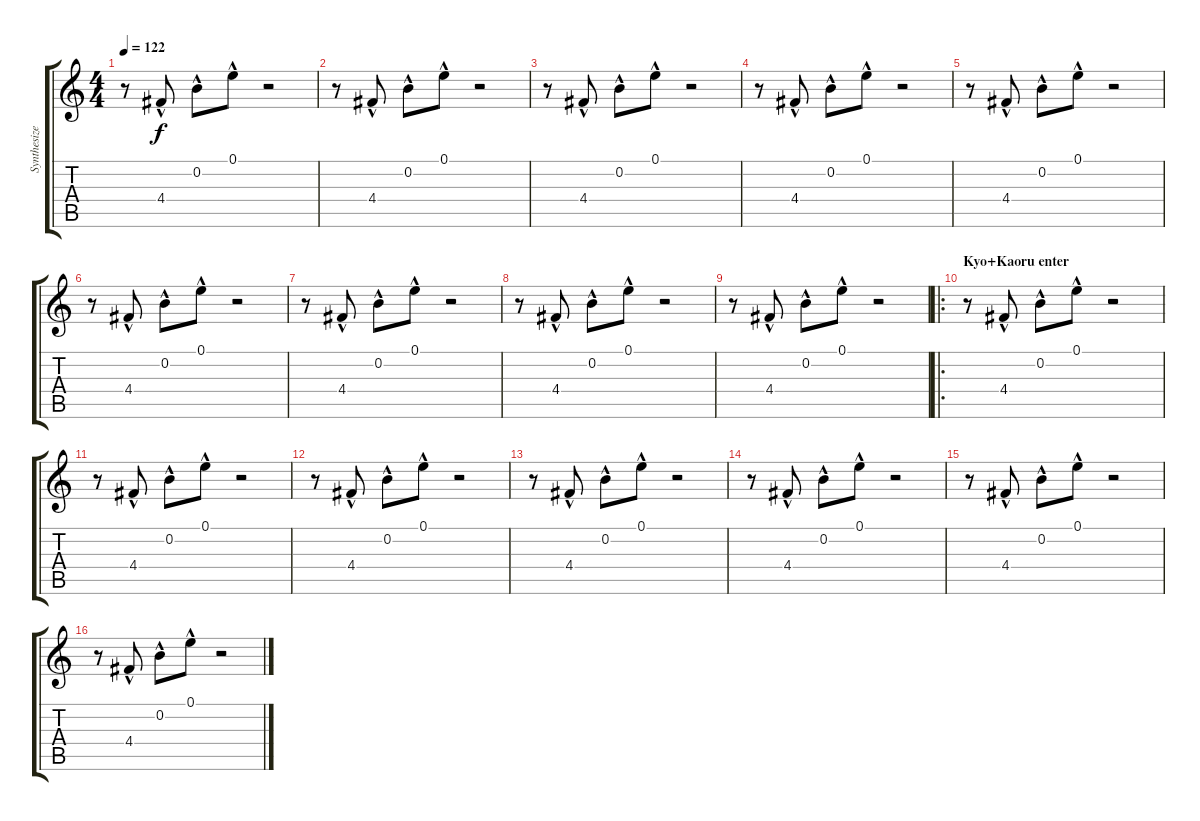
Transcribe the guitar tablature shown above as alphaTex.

\track ("Synthesizer II" "Synthesize") {instrument acousticguitarnylon}
\staff {score tabs}
\tuning (E4 B3 G3 D3 A2 E2) {hide}
\ts (4 4)
\tempo 122
\clef g2
\ks c
r.8{dy f} 4.4{hac}.8 0.2{hac}.8 0.1{hac}.8 r.2 |
r.8 4.4{hac}.8 0.2{hac}.8 0.1{hac}.8 r.2 |
r.8 4.4{hac}.8 0.2{hac}.8 0.1{hac}.8 r.2 |
r.8 4.4{hac}.8 0.2{hac}.8 0.1{hac}.8 r.2 |
r.8 4.4{hac}.8 0.2{hac}.8 0.1{hac}.8 r.2 |
r.8 4.4{hac}.8 0.2{hac}.8 0.1{hac}.8 r.2 |
r.8 4.4{hac}.8 0.2{hac}.8 0.1{hac}.8 r.2 |
r.8 4.4{hac}.8 0.2{hac}.8 0.1{hac}.8 r.2 |
r.8 4.4{hac}.8 0.2{hac}.8 0.1{hac}.8 r.2 |
\ro
\section ("" "Kyo+Kaoru enter")
r.8 4.4{hac}.8 0.2{hac}.8 0.1{hac}.8 r.2 |
r.8 4.4{hac}.8 0.2{hac}.8 0.1{hac}.8 r.2 |
r.8 4.4{hac}.8 0.2{hac}.8 0.1{hac}.8 r.2 |
r.8 4.4{hac}.8 0.2{hac}.8 0.1{hac}.8 r.2 |
r.8 4.4{hac}.8 0.2{hac}.8 0.1{hac}.8 r.2 |
r.8 4.4{hac}.8 0.2{hac}.8 0.1{hac}.8 r.2 |
r.8 4.4{hac}.8 0.2{hac}.8 0.1{hac}.8 r.2
